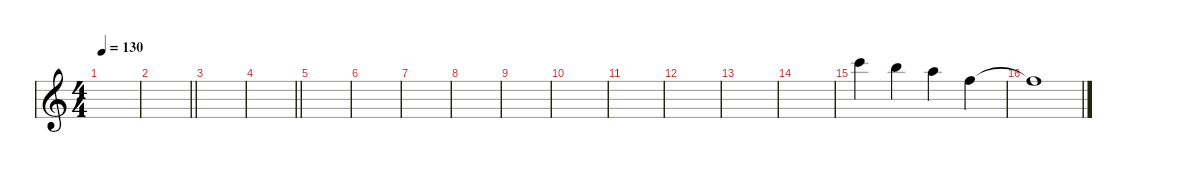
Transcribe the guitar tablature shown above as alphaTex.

\defaultSystemsLayout 4
\hideDynamics
\bracketExtendMode nobrackets
\singleTrackTrackNamePolicy hidden
\multiTrackTrackNamePolicy hidden
\otherSystemsTrackNameOrientation horizontal
\track ("Stings 2" "vln.") {defaultSystemsLayout 8 instrument stringensemble1}
\staff {score}
\tuning (E4 B3 G3 D3 A2 E2)
\ts (4 4)
\tempo 130
\clef g2
\ks c
|
\barLineRight lightlight
|
|
\barLineRight lightlight
|
|
|
|
|
|
|
|
|
|
|
20.1.4{beam Down} 19.1.4{beam Down} 17.1.4{beam Down} 13.1.4{beam Down} |
13.1{t}.1{beam Down}
